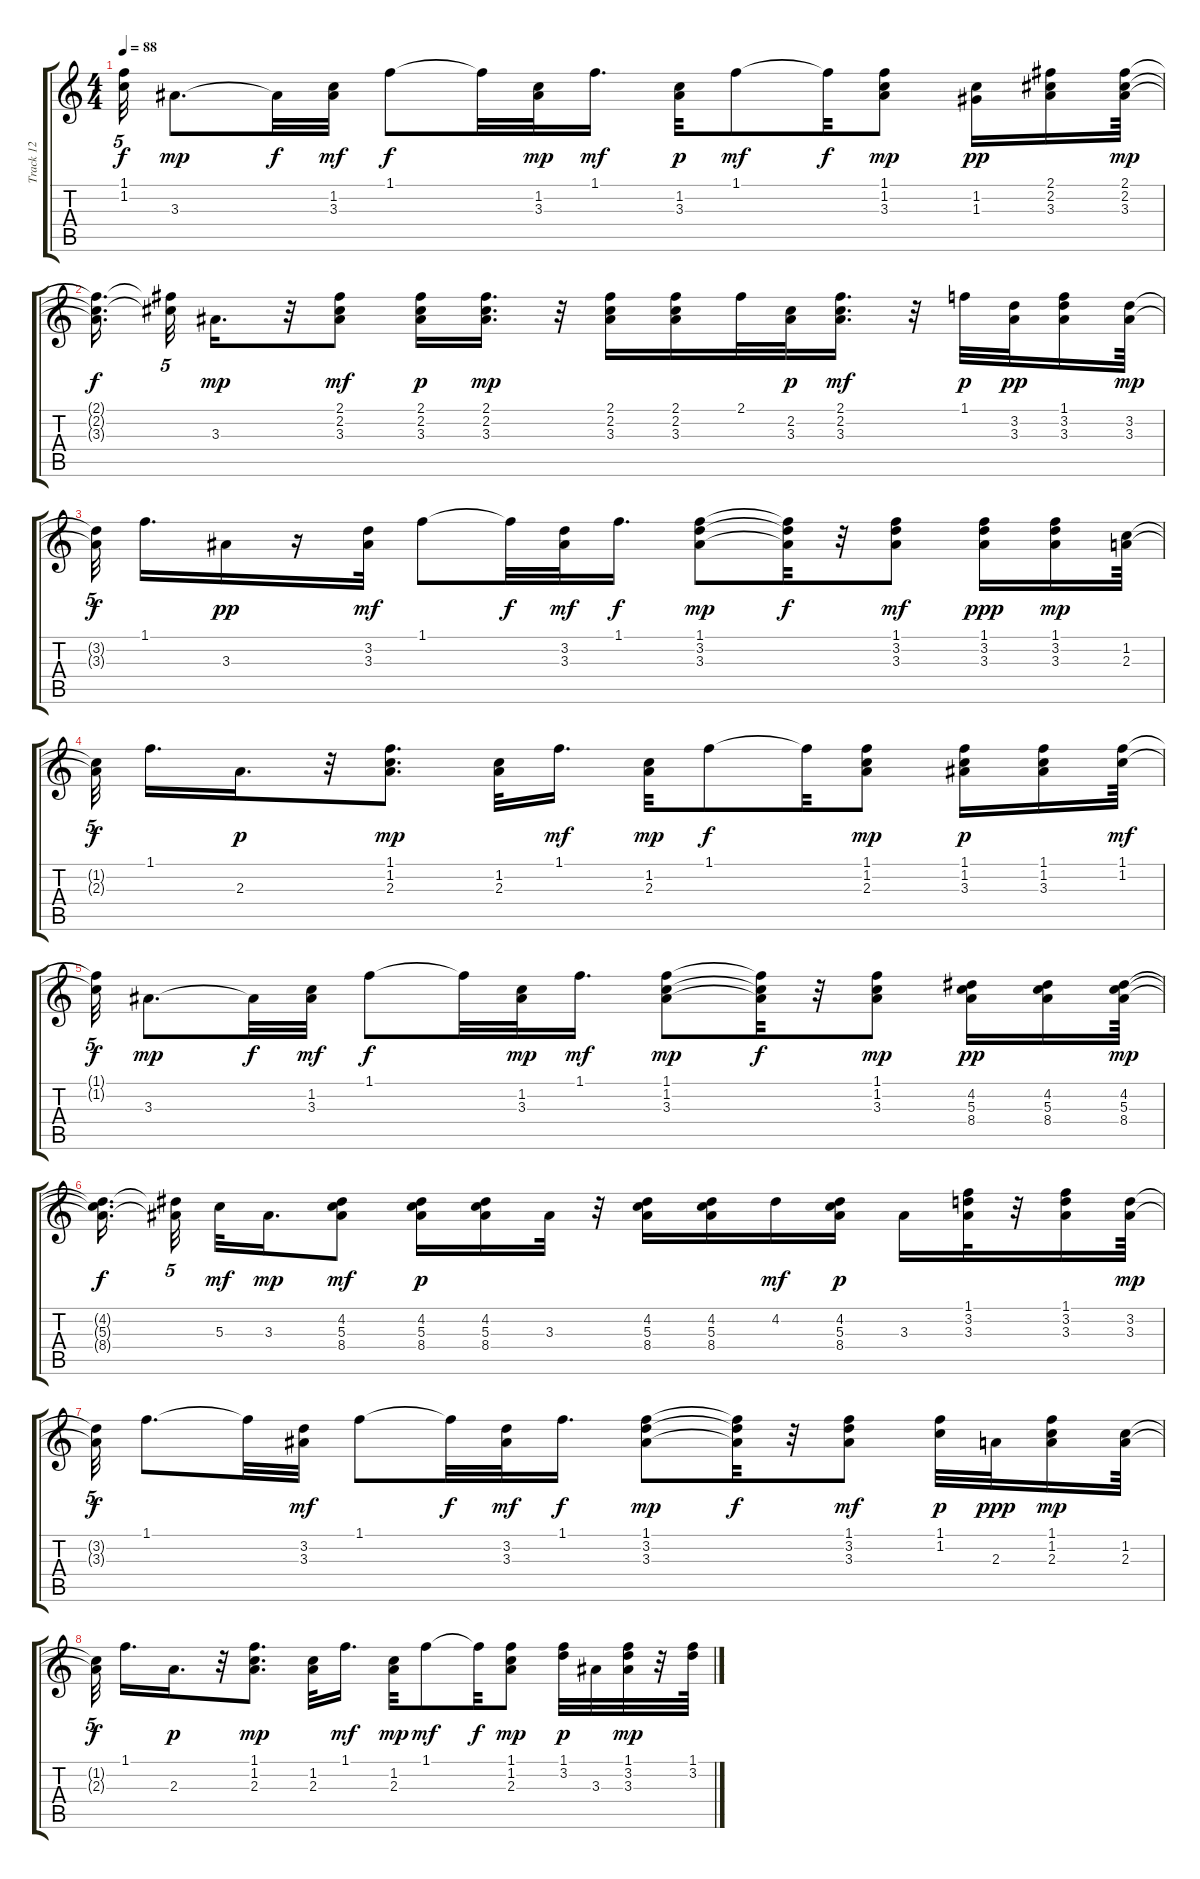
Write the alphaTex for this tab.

\track ("Track 12" "Track 12") {instrument acousticguitarsteel}
\staff {score tabs}
\tuning (E4 B3 G3 D3 A2 E2) {hide}
\ts (4 4)
\tempo 88
\clef g2
\ks c
(1.1{t} 1.2{t}).32{tu (5 4) dy f} 3.3.8{d dy mp} 3.3{t}.32{dy f} (1.2 3.3).32{dy mf} 1.1.8{dy f} 1.1{t}.32 (1.2 3.3).32{dy mp} 1.1.16{d dy mf} (1.2 3.3).32{dy p} 1.1.8{dy mf} 1.1{t}.32{dy f} (1.1 1.2 3.3).8{dy mp} (1.2 1.3).16{dy pp} (2.1 2.2 3.3).16 (2.1 2.2 3.3).64{dy mp} |
(2.1{t} 2.2{t} 3.3{t}).16{d dy f beam splitsecondary} (2.1{t} 2.2{t}).32{tu (5 4)} 3.3.16{d dy mp} r.32 (2.1 2.2 3.3).8{dy mf} (2.1 2.2 3.3).16{dy p} (2.1 2.2 3.3).16{d dy mp} r.32 (2.1 2.2 3.3).16 (2.1 2.2 3.3).16 2.1.32 (2.2 3.3).32{dy p} (2.1 2.2 3.3).16{d dy mf} r.32 1.1.32{dy p} (3.2 3.3).32{dy pp} (1.1 3.2 3.3).16 (3.2 3.3).64{dy mp} |
(3.2{t} 3.3{t}).32{tu (5 4) dy f beam splitsecondary} 1.1.16{d} 3.3.16{dy pp} r.16 (3.2 3.3).32{dy mf} 1.1.8 1.1{t}.32{dy f} (3.2 3.3).32{dy mf} 1.1.16{d dy f} (1.1 3.2 3.3).8{dy mp} (1.1{t} 3.2{t} 3.3{t}).32{dy f} r.32 (1.1 3.2 3.3).8{dy mf} (1.1 3.2 3.3).16{dy ppp} (1.1 3.2 3.3).16{dy mp} (1.2 2.3).64 |
(1.2{t} 2.3{t}).32{tu (5 4) dy f beam splitsecondary} 1.1.16{d} 2.3.16{d dy p} r.32 (1.1 1.2 2.3).8{d dy mp} (1.2 2.3).32 1.1.16{d dy mf} (1.2 2.3).32{dy mp} 1.1.8{dy f} 1.1{t}.32 (1.1 1.2 2.3).8{dy mp} (1.1 1.2 3.3).16{dy p} (1.1 1.2 3.3).16 (1.1 1.2).64{dy mf} |
(1.1{t} 1.2{t}).32{tu (5 4) dy f} 3.3.8{d dy mp} 3.3{t}.32{dy f} (1.2 3.3).32{dy mf} 1.1.8{dy f} 1.1{t}.32 (1.2 3.3).32{dy mp} 1.1.16{d dy mf} (1.1 1.2 3.3).8{dy mp} (1.1{t} 1.2{t} 3.3{t}).32{dy f} r.32 (1.1 1.2 3.3).8{dy mp} (4.2 5.3 8.4).16{dy pp} (4.2 5.3 8.4).16 (4.2 5.3 8.4).64{dy mp} |
(4.2{t} 5.3{t} 8.4{t}).16{d dy f beam splitsecondary} (4.2{t} 8.4{t}).32{tu (5 4) beam splitsecondary} 5.3.32{dy mf} 3.3.16{d dy mp} (4.2 5.3 8.4).8{dy mf} (4.2 5.3 8.4).16{dy p} (4.2 5.3 8.4).16 3.3.32 r.32 (4.2 5.3 8.4).16 (4.2 5.3 8.4).16 4.2.16{dy mf} (4.2 5.3 8.4).16{dy p} 3.3.16 (1.1 3.2 3.3).32 r.32 (1.1 3.2 3.3).16 (3.2 3.3).64{dy mp} |
(3.2{t} 3.3{t}).32{tu (5 4) dy f} 1.1.8{d} 1.1{t}.32 (3.2 3.3).32{dy mf} 1.1.8 1.1{t}.32{dy f} (3.2 3.3).32{dy mf} 1.1.16{d dy f} (1.1 3.2 3.3).8{dy mp} (1.1{t} 3.2{t} 3.3{t}).32{dy f} r.32 (1.1 3.2 3.3).8{dy mf} (1.1 1.2).32{dy p} 2.3.32{dy ppp} (1.1 1.2 2.3).16{dy mp} (1.2 2.3).64 |
(1.2{t} 2.3{t}).32{tu (5 4) dy f beam splitsecondary} 1.1.16{d} 2.3.16{d dy p} r.32 (1.1 1.2 2.3).8{d dy mp} (1.2 2.3).32 1.1.16{d dy mf} (1.2 2.3).32{dy mp} 1.1.8{dy mf} 1.1{t}.32{dy f} (1.1 1.2 2.3).8{dy mp} (1.1 3.2).32{dy p} 3.3.32 (1.1 3.2 3.3).32{dy mp} r.32 (1.1 3.2).64
